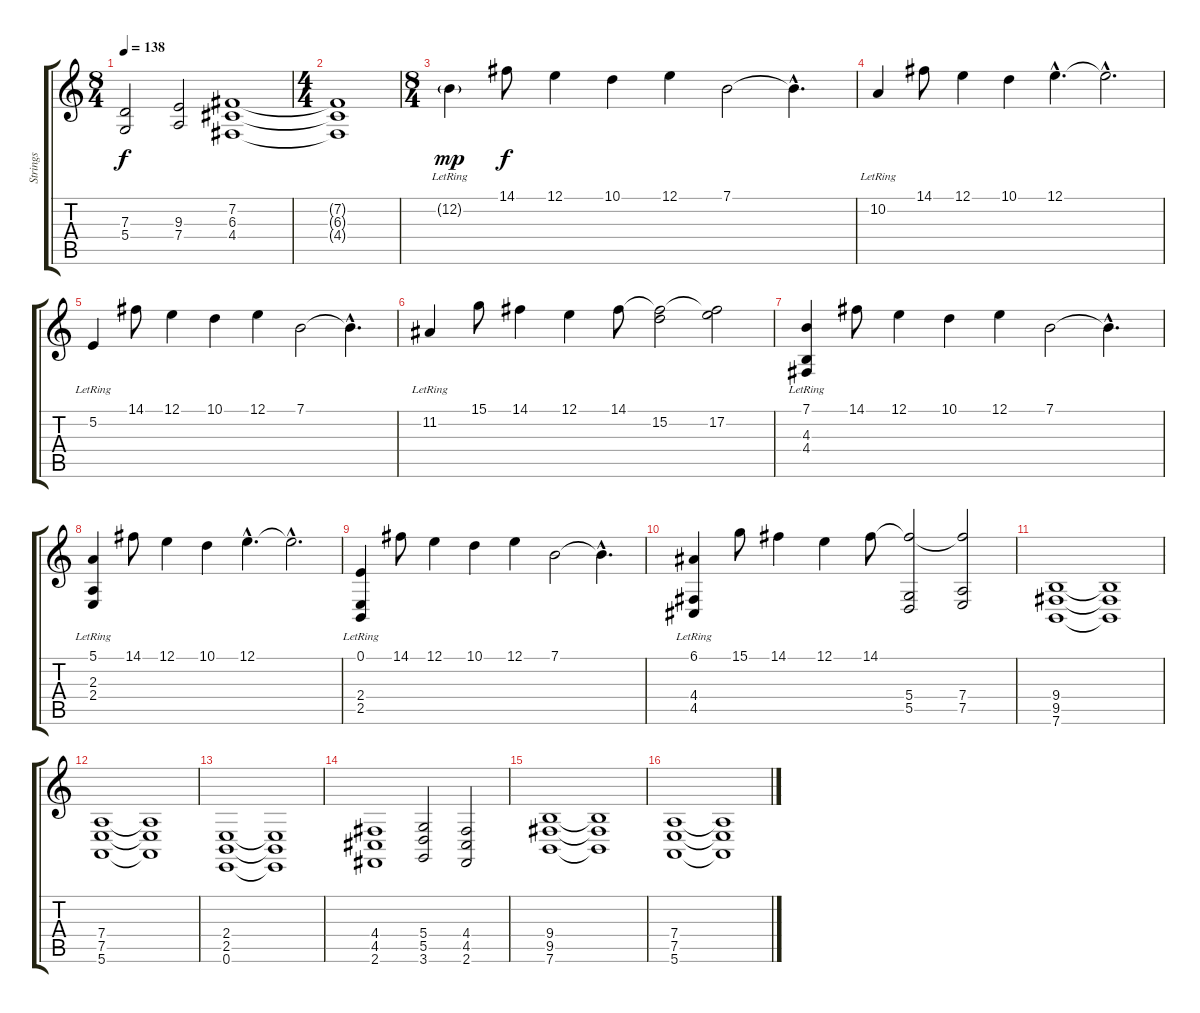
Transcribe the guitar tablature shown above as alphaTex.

\track ("Strings" "Strings") {instrument stringensemble1}
\staff {score tabs}
\tuning (E4 B3 G3 D3 A2 E2) {hide}
\ts (8 4)
\tempo 138
\clef g2
\ks c
(7.3 5.4).2{dy f} (9.3 7.4).2 (7.2 6.3 4.4).1 |
\ts (4 4)
(7.2{t} 6.3{t} 4.4{t}).1 |
\ts (8 4)
12.2{g lr}.4{dy mp volume 15} 14.1.8{dy f} 12.1.4 10.1.4 12.1.4 7.1.2 7.1{hac t}.4{d} |
10.2{lr}.4 14.1.8 12.1.4 10.1.4 12.1{hac}.4{d} 12.1{hac t}.2{d} |
5.2{lr}.4 14.1.8 12.1.4 10.1.4 12.1.4 7.1.2 7.1{hac t}.4{d} |
11.2{lr}.4 15.1.8 14.1.4 12.1.4 14.1.8 (14.1{t} 15.2).2 (14.1{t} 17.2).2 |
(7.1 4.3{lr} 4.4{lr}).4 14.1.8 12.1.4 10.1.4 12.1.4 7.1.2 7.1{hac t}.4{d} |
(5.1 2.3{lr} 2.4{lr}).4 14.1.8 12.1.4 10.1.4 12.1{hac}.4{d} 12.1{hac t}.2{d} |
(0.1 2.4{lr} 2.5{lr}).4 14.1.8 12.1.4 10.1.4 12.1.4 7.1.2 7.1{hac t}.4{d} |
(6.1 4.4{lr} 4.5{lr}).4 15.1.8 14.1.4 12.1.4 14.1.8 (14.1{t} 5.4 5.5).2 (14.1{t} 7.4 7.5).2 |
(9.4 9.5 7.6).1 (9.4{t} 9.5{t} 7.6{t}).1 |
(7.4 7.5 5.6).1 (7.4{t} 7.5{t} 5.6{t}).1 |
(2.4 2.5 0.6).1 (2.4{t} 2.5{t} 0.6{t}).1 |
(4.4 4.5 2.6).1 (5.4 5.5 3.6).2 (4.4 4.5 2.6).2 |
(9.4 9.5 7.6).1 (9.4{t} 9.5{t} 7.6{t}).1 |
(7.4 7.5 5.6).1 (7.4{t} 7.5{t} 5.6{t}).1
